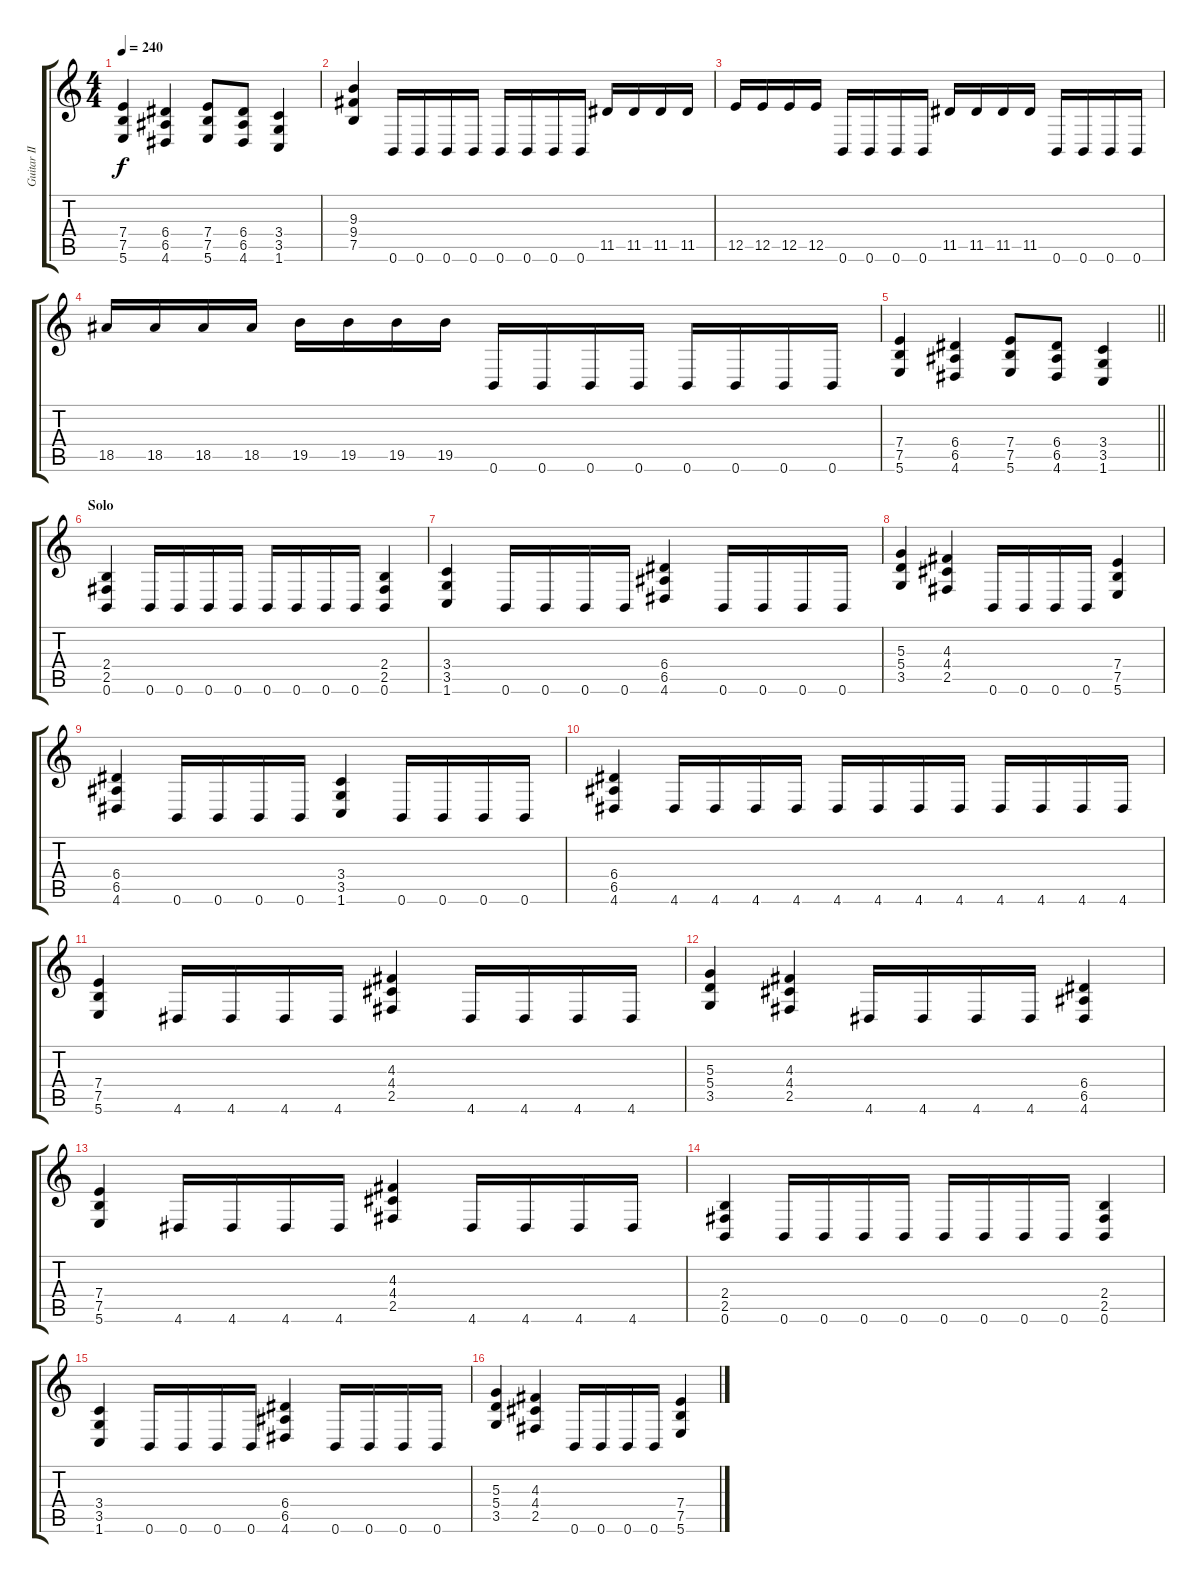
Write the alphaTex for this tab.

\track ("Guitar II" "Guitar II") {instrument distortionguitar}
\staff {score tabs}
\tuning (B3 Gb3 D3 A2 E2 B1) {hide}
\ts (4 4)
\tempo 240
\clef g2
\ks c
(7.4 7.5 5.6).4{dy f} (6.4 6.5 4.6).4 (7.4 7.5 5.6).8 (6.4 6.5 4.6).8 (3.4 3.5 1.6).4 |
(9.3 9.4 7.5).4 0.6.16 0.6.16 0.6.16 0.6.16 0.6.16 0.6.16 0.6.16 0.6.16 11.5.16 11.5.16 11.5.16 11.5.16 |
12.5.16 12.5.16 12.5.16 12.5.16 0.6.16 0.6.16 0.6.16 0.6.16 11.5.16 11.5.16 11.5.16 11.5.16 0.6.16 0.6.16 0.6.16 0.6.16 |
18.5.16 18.5.16 18.5.16 18.5.16 19.5.16 19.5.16 19.5.16 19.5.16 0.6.16 0.6.16 0.6.16 0.6.16 0.6.16 0.6.16 0.6.16 0.6.16 |
\barLineRight lightlight
(7.4 7.5 5.6).4 (6.4 6.5 4.6).4 (7.4 7.5 5.6).8 (6.4 6.5 4.6).8 (3.4 3.5 1.6).4 |
\section ("" "Solo")
(2.4 2.5 0.6).4 0.6.16 0.6.16 0.6.16 0.6.16 0.6.16 0.6.16 0.6.16 0.6.16 (2.4 2.5 0.6).4 |
(3.4 3.5 1.6).4 0.6.16 0.6.16 0.6.16 0.6.16 (6.4 6.5 4.6).4 0.6.16 0.6.16 0.6.16 0.6.16 |
(5.3 5.4 3.5).4 (4.3 4.4 2.5).4 0.6.16 0.6.16 0.6.16 0.6.16 (7.4 7.5 5.6).4 |
(6.4 6.5 4.6).4 0.6.16 0.6.16 0.6.16 0.6.16 (3.4 3.5 1.6).4 0.6.16 0.6.16 0.6.16 0.6.16 |
(6.4 6.5 4.6).4 4.6.16 4.6.16 4.6.16 4.6.16 4.6.16 4.6.16 4.6.16 4.6.16 4.6.16 4.6.16 4.6.16 4.6.16 |
(7.4 7.5 5.6).4 4.6.16 4.6.16 4.6.16 4.6.16 (4.3 4.4 2.5).4 4.6.16 4.6.16 4.6.16 4.6.16 |
(5.3 5.4 3.5).4 (4.3 4.4 2.5).4 4.6.16 4.6.16 4.6.16 4.6.16 (6.4 6.5 4.6).4 |
(7.4 7.5 5.6).4 4.6.16 4.6.16 4.6.16 4.6.16 (4.3 4.4 2.5).4 4.6.16 4.6.16 4.6.16 4.6.16 |
(2.4 2.5 0.6).4 0.6.16 0.6.16 0.6.16 0.6.16 0.6.16 0.6.16 0.6.16 0.6.16 (2.4 2.5 0.6).4 |
(3.4 3.5 1.6).4 0.6.16 0.6.16 0.6.16 0.6.16 (6.4 6.5 4.6).4 0.6.16 0.6.16 0.6.16 0.6.16 |
(5.3 5.4 3.5).4 (4.3 4.4 2.5).4 0.6.16 0.6.16 0.6.16 0.6.16 (7.4 7.5 5.6).4
